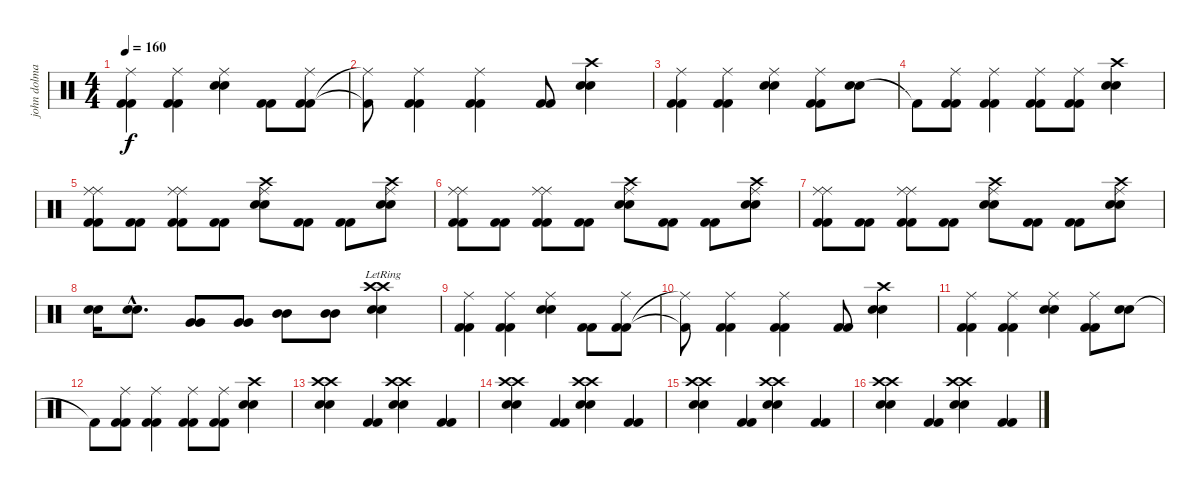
\track ("john dolmayan" "john dolma") {instrument percussion}
\staff {score}
\articulation defaults
\ts (4 4)
\tempo 160
\clef neutral
\ks c
("Kick (hit) 2" "Kick (hit) 2" "Ride (middle)").4{dy f} ("Kick (hit) 2" "Kick (hit) 2" "Ride (middle)").4 ("Snare (hit) 2" "Snare (hit) 2" "Ride (middle)").4 ("Kick (hit) 2" "Kick (hit) 2").8 ("Kick (hit) 2" "Kick (hit) 2" "Ride (middle)").8 |
("Kick (hit) 2"{t} "Ride (middle)"{t}).8 ("Kick (hit) 2" "Kick (hit) 2" "Ride (middle)").4 ("Kick (hit) 2" "Kick (hit) 2" "Ride (middle)").4 ("Kick (hit) 2" "Kick (hit) 2").8 ("Snare (hit) 2" "Snare (hit) 2" "Crash high (hit)").4 |
("Kick (hit) 2" "Kick (hit) 2" "Ride (middle)").4 ("Kick (hit) 2" "Kick (hit) 2" "Ride (middle)").4 ("Snare (hit) 2" "Snare (hit) 2" "Ride (middle)").4 ("Kick (hit) 2" "Kick (hit) 2" "Ride (middle)").8 ("Snare (hit) 2" "Snare (hit) 2").8 |
"Kick (hit) 2"{t}.8 ("Kick (hit) 2" "Kick (hit) 2" "Ride (middle)").8 ("Kick (hit) 2" "Kick (hit) 2" "Ride (middle)").4 ("Kick (hit) 2" "Kick (hit) 2" "Ride (middle)").8 ("Kick (hit) 2" "Kick (hit) 2" "Ride (middle)").8 ("Snare (hit) 2" "Snare (hit) 2" "Crash high (hit)").4 |
("Kick (hit) 2" "Kick (hit) 2" "Ride (middle)" "Ride (middle)").8 ("Kick (hit) 2" "Kick (hit) 2").8 ("Kick (hit) 2" "Kick (hit) 2" "Ride (middle)" "Ride (middle)").8 ("Kick (hit) 2" "Kick (hit) 2").8 ("Snare (hit) 2" "Snare (hit) 2" "Crash high (hit)" "Ride (middle)").8 ("Kick (hit) 2" "Kick (hit) 2").8 ("Kick (hit) 2" "Kick (hit) 2").8 ("Snare (hit) 2" "Snare (hit) 2" "Crash high (hit)" "Ride (middle)").8 |
("Kick (hit) 2" "Kick (hit) 2" "Ride (middle)" "Ride (middle)").8 ("Kick (hit) 2" "Kick (hit) 2").8 ("Kick (hit) 2" "Kick (hit) 2" "Ride (middle)" "Ride (middle)").8 ("Kick (hit) 2" "Kick (hit) 2").8 ("Snare (hit) 2" "Snare (hit) 2" "Crash high (hit)" "Ride (middle)").8 ("Kick (hit) 2" "Kick (hit) 2").8 ("Kick (hit) 2" "Kick (hit) 2").8 ("Snare (hit) 2" "Snare (hit) 2" "Crash high (hit)" "Ride (middle)").8 |
("Kick (hit) 2" "Kick (hit) 2" "Ride (middle)" "Ride (middle)").8 ("Kick (hit) 2" "Kick (hit) 2").8 ("Kick (hit) 2" "Kick (hit) 2" "Ride (middle)" "Ride (middle)").8 ("Kick (hit) 2" "Kick (hit) 2").8 ("Snare (hit) 2" "Snare (hit) 2" "Crash high (hit)" "Ride (middle)").8 ("Kick (hit) 2" "Kick (hit) 2").8 ("Kick (hit) 2" "Kick (hit) 2").8 ("Snare (hit) 2" "Snare (hit) 2" "Crash high (hit)" "Ride (middle)").8 |
("Snare (hit) 2" "Snare (hit) 2").16 ("Snare (hit) 2"{hac} "Snare (hit) 2"{hac}).8{d} ("Very Low Tom (hit)" "Very Low Tom (hit)").8 ("Very Low Tom (hit)" "Very Low Tom (hit)").8 ("Mid Tom (hit)" "Mid Tom (hit)").8 ("Mid Tom (hit)" "Mid Tom (hit)").8 ("Snare (hit) 2" "Snare (hit) 2" "Crash high (hit)" "Crash high (hit)"{lr}).4 |
("Kick (hit) 2" "Kick (hit) 2" "Ride (middle)").4 ("Kick (hit) 2" "Kick (hit) 2" "Ride (middle)").4 ("Snare (hit) 2" "Snare (hit) 2" "Ride (middle)").4 ("Kick (hit) 2" "Kick (hit) 2").8 ("Kick (hit) 2" "Kick (hit) 2" "Ride (middle)").8 |
("Kick (hit) 2"{t} "Ride (middle)"{t}).8 ("Kick (hit) 2" "Kick (hit) 2" "Ride (middle)").4 ("Kick (hit) 2" "Kick (hit) 2" "Ride (middle)").4 ("Kick (hit) 2" "Kick (hit) 2").8 ("Snare (hit) 2" "Snare (hit) 2" "Crash high (hit)").4 |
("Kick (hit) 2" "Kick (hit) 2" "Ride (middle)").4 ("Kick (hit) 2" "Kick (hit) 2" "Ride (middle)").4 ("Snare (hit) 2" "Snare (hit) 2" "Ride (middle)").4 ("Kick (hit) 2" "Kick (hit) 2" "Ride (middle)").8 ("Snare (hit) 2" "Snare (hit) 2").8 |
"Kick (hit) 2"{t}.8 ("Kick (hit) 2" "Kick (hit) 2" "Ride (middle)").8 ("Kick (hit) 2" "Kick (hit) 2" "Ride (middle)").4 ("Kick (hit) 2" "Kick (hit) 2" "Ride (middle)").8 ("Kick (hit) 2" "Kick (hit) 2" "Ride (middle)").8 ("Snare (hit) 2" "Snare (hit) 2" "Crash high (hit)").4 |
("Snare (hit) 2" "Snare (hit) 2" "Crash high (hit)" "Crash high (hit)").4 ("Kick (hit) 2" "Kick (hit) 2").4 ("Snare (hit) 2" "Snare (hit) 2" "Crash high (hit)" "Crash high (hit)").4 ("Kick (hit) 2" "Kick (hit) 2").4 |
("Snare (hit) 2" "Snare (hit) 2" "Crash high (hit)" "Crash high (hit)").4 ("Kick (hit) 2" "Kick (hit) 2").4 ("Snare (hit) 2" "Snare (hit) 2" "Crash high (hit)" "Crash high (hit)").4 ("Kick (hit) 2" "Kick (hit) 2").4 |
("Snare (hit) 2" "Snare (hit) 2" "Crash high (hit)" "Crash high (hit)").4 ("Kick (hit) 2" "Kick (hit) 2").4 ("Snare (hit) 2" "Snare (hit) 2" "Crash high (hit)" "Crash high (hit)").4 ("Kick (hit) 2" "Kick (hit) 2").4 |
("Snare (hit) 2" "Snare (hit) 2" "Crash high (hit)" "Crash high (hit)").4 ("Kick (hit) 2" "Kick (hit) 2").4 ("Snare (hit) 2" "Snare (hit) 2" "Crash high (hit)" "Crash high (hit)").4 ("Kick (hit) 2" "Kick (hit) 2").4
